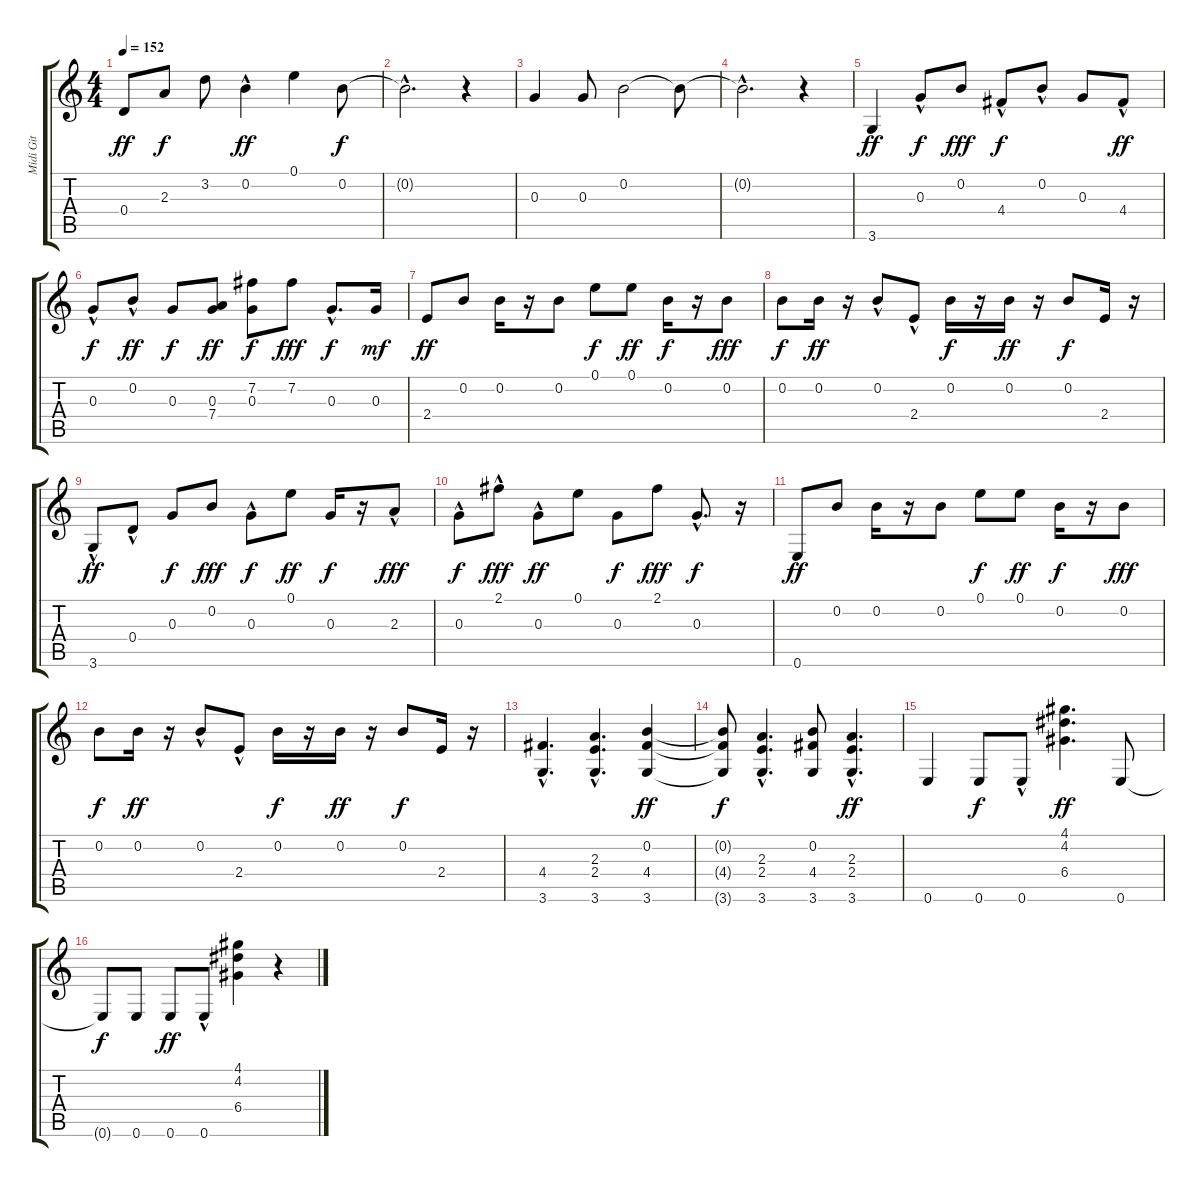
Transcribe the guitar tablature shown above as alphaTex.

\track ("Midi Git" "Midi Git") {instrument acousticguitarsteel}
\staff {score tabs}
\tuning (E4 B3 G3 D3 A2 E2) {hide}
\ts (4 4)
\tempo 152
\clef g2
\ks c
0.4.8{dy ff} 2.3.8{dy f} 3.2.8 0.2{hac}.4{dy ff} 0.1.4 0.2.8{dy f} |
0.2{hac t}.2{d} r.4 |
0.3.4 0.3.8 0.2.2 0.2{t}.8 |
0.2{hac t}.2{d} r.4 |
3.6.4{dy ff} 0.3{hac}.8{dy f} 0.2.8{dy fff} 4.4{hac}.8{dy f} 0.2{hac}.8 0.3.8 4.4{hac}.8{dy ff} |
0.3{hac}.8{dy f} 0.2{hac}.8{dy ff} 0.3.8{dy f} (0.3 7.4).8{dy ff} (7.2 0.3).8{dy f} 7.2.8{dy fff} 0.3{hac}.8{d dy f} 0.3.16{dy mf} |
2.4.8{dy ff} 0.2.8 0.2.16 r.16 0.2.8 0.1.8{dy f} 0.1.8{dy ff} 0.2.16{dy f} r.16 0.2.8{dy fff} |
0.2.8{dy f} 0.2.16{dy ff} r.16 0.2{hac}.8 2.4{hac}.8 0.2.16{dy f} r.16 0.2.16{dy ff} r.16 0.2.8{dy f} 2.4.16 r.16 |
3.6{hac}.8{dy ff} 0.4{hac}.8 0.3.8{dy f} 0.2.8{dy fff} 0.3{hac}.8{dy f} 0.1.8{dy ff} 0.3.16{dy f} r.16 2.3{hac}.8{dy fff} |
0.3{hac}.8{dy f} 2.1{hac}.8{dy fff} 0.3{hac}.8{dy ff} 0.1.8 0.3.8{dy f} 2.1.8{dy fff} 0.3{hac}.8{d dy f} r.16 |
0.6.8{dy ff} 0.2.8 0.2.16 r.16 0.2.8 0.1.8{dy f} 0.1.8{dy ff} 0.2.16{dy f} r.16 0.2.8{dy fff} |
0.2.8{dy f} 0.2.16{dy ff} r.16 0.2{hac}.8 2.4{hac}.8 0.2.16{dy f} r.16 0.2.16{dy ff} r.16 0.2.8{dy f} 2.4.16 r.16 |
(4.4{hac} 3.6{hac}).4{d} (2.3{hac} 2.4{hac} 3.6{hac}).4{d} (0.2 4.4 3.6).4{dy ff} |
(0.2{t} 4.4{t} 3.6{t}).8{dy f} (2.3{hac} 2.4{hac} 3.6{hac}).4{d} (0.2 4.4 3.6).8 (2.3{hac} 2.4{hac} 3.6{hac}).4{d dy ff} |
0.6.4 0.6.8{dy f} 0.6{hac}.8 (4.1 4.2 6.4).4{d dy ff} 0.6.8 |
0.6{t}.8{dy f} 0.6.8 0.6.8{dy ff} 0.6{hac}.8 (4.1 4.2 6.4).4 r.4
